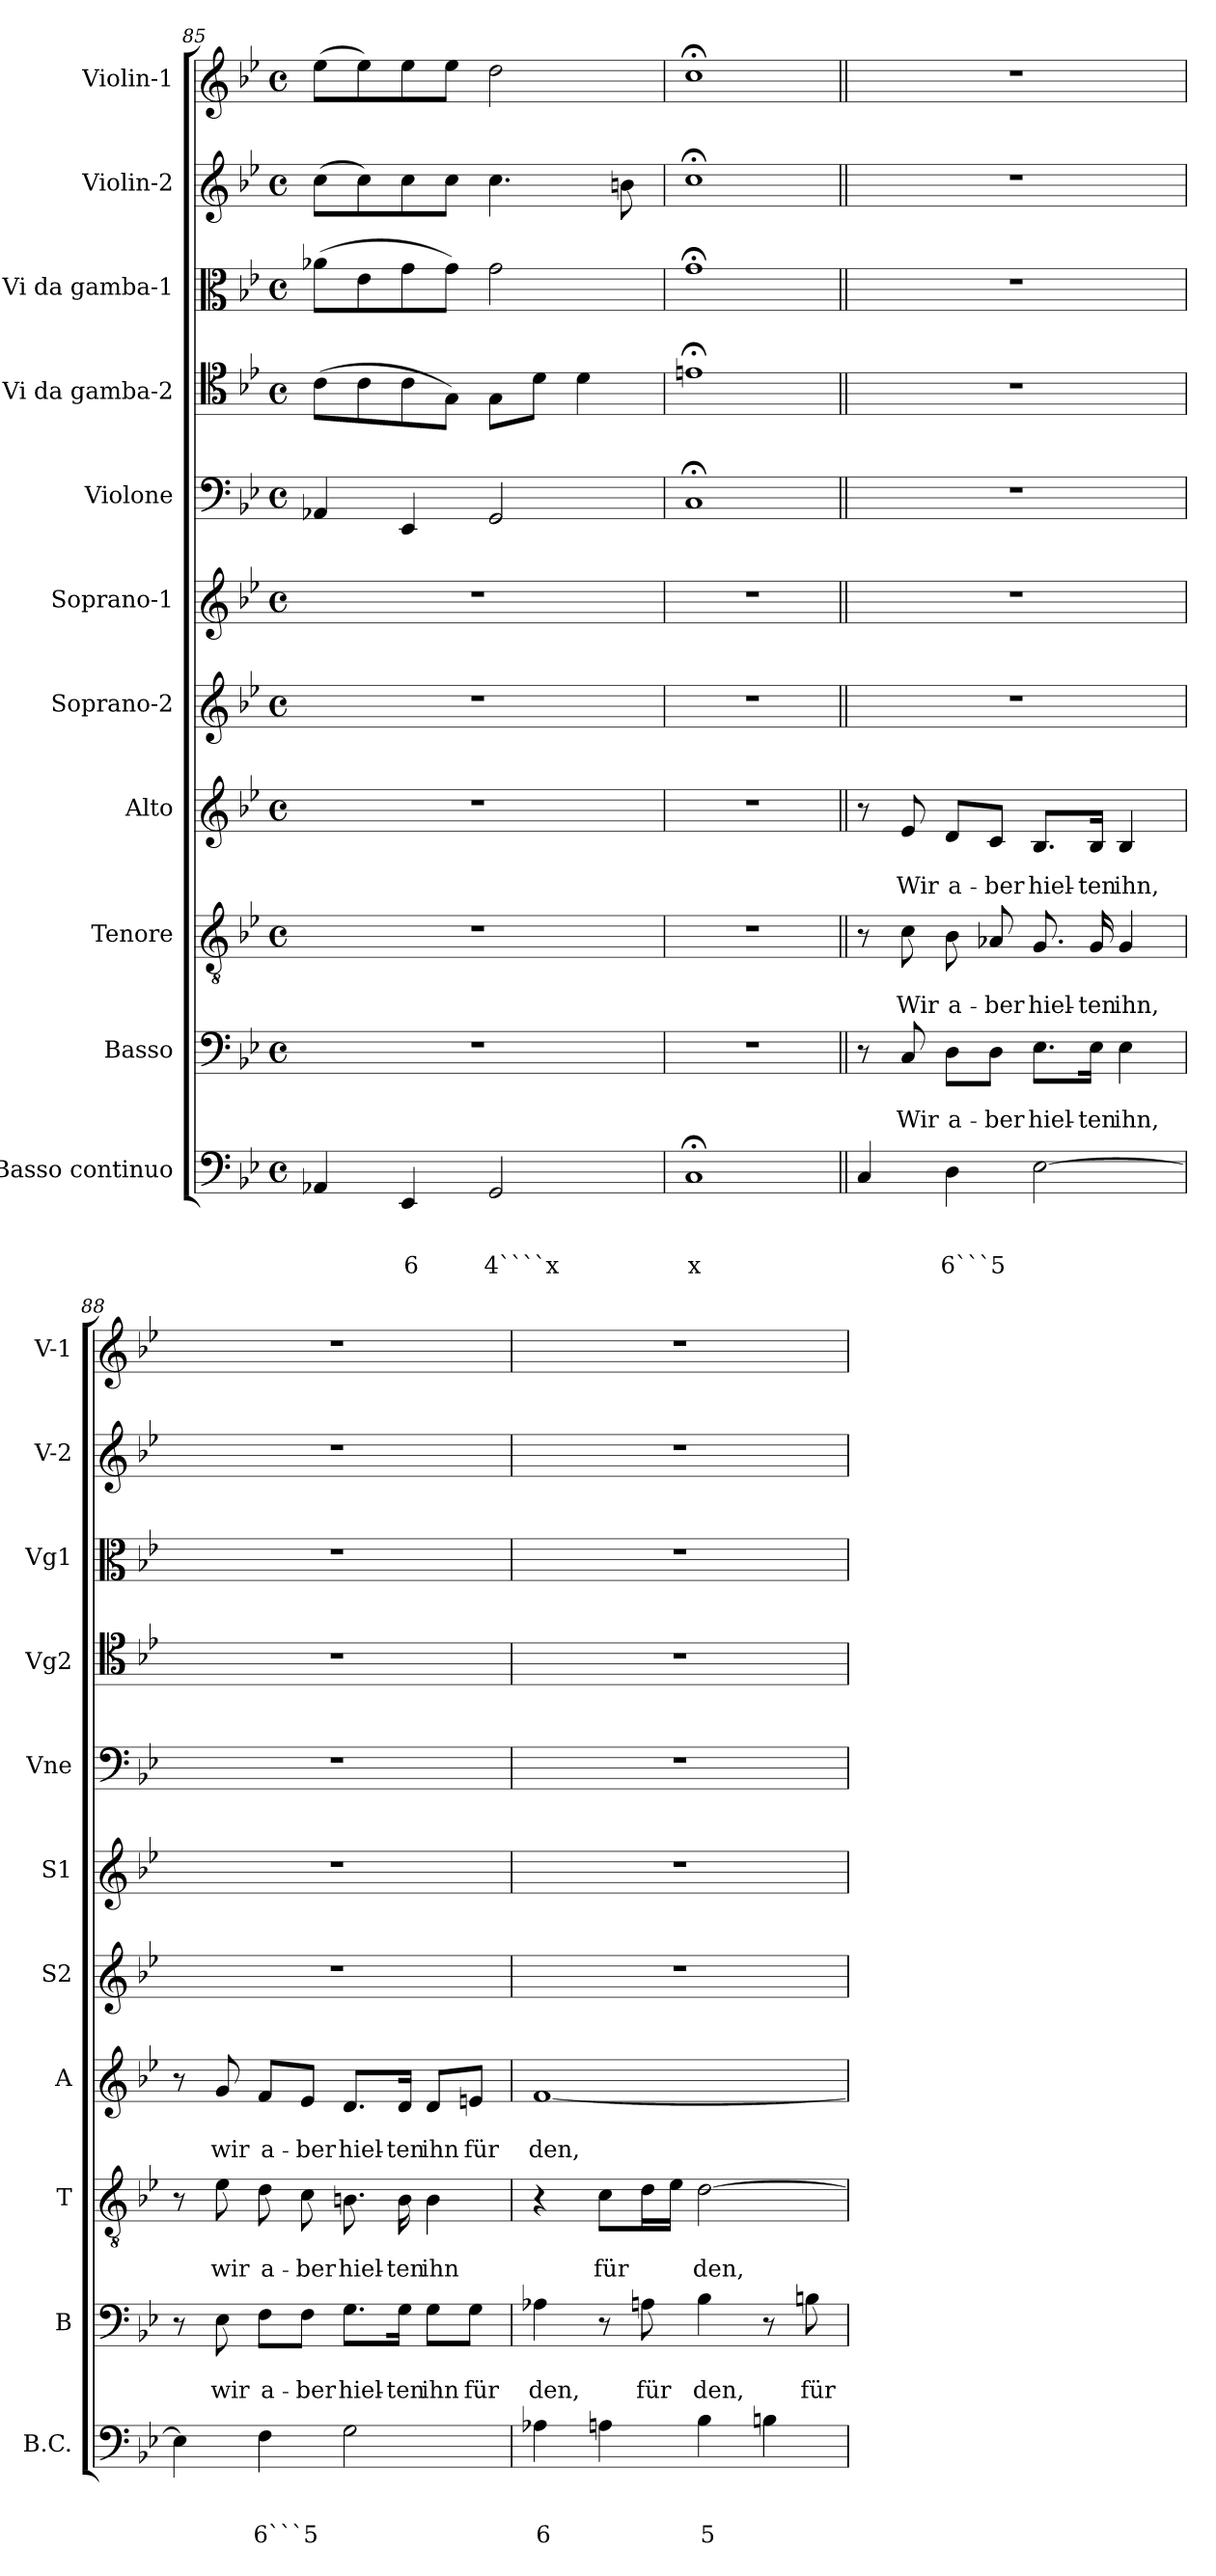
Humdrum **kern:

**kern	**text	**text	**text	**kern	**text	**text	**kern	**text	**text	**kern	**text	**text	**kern	**kern	**kern	**kern	**kern	**kern	**kern
*part11	*part11	*part11	*part11	*part10	*part10	*part10	*part9	*part9	*part9	*part8	*part8	*part8	*part7	*part6	*part5	*part4	*part3	*part2	*part1
*staff11	*staff11	*staff11	*staff11	*staff10	*staff10	*staff10	*staff9	*staff9	*staff9	*staff8	*staff8	*staff8	*staff7	*staff6	*staff5	*staff4	*staff3	*staff2	*staff1
*I"Basso continuo	*	*	*	*I"Basso	*	*	*I"Tenore	*	*	*I"Alto	*	*	*I"Soprano-2	*I"Soprano-1	*I"Violone	*I"Vi da gamba-2	*I"Vi da gamba-1	*I"Violin-2	*I"Violin-1
*I'B.C.	*	*	*	*I'B	*	*	*I'T	*	*	*I'A	*	*	*I'S2	*I'S1	*I'Vne	*I'Vg2	*I'Vg1	*I'V-2	*I'V-1
*clefF4	*	*	*	*clefF4	*	*	*clefGv2	*	*	*clefG2	*	*	*clefG2	*clefG2	*clefF4	*clefC4	*clefC3	*clefG2	*clefG2
*k[b-e-]	*	*	*	*k[b-e-]	*	*	*k[b-e-]	*	*	*k[b-e-]	*	*	*k[b-e-]	*k[b-e-]	*k[b-e-]	*k[b-e-]	*k[b-e-]	*k[b-e-]	*k[b-e-]
*B-:	*	*	*	*B-:	*	*	*B-:	*	*	*B-:	*	*	*B-:	*B-:	*B-:	*B-:	*B-:	*B-:	*B-:
*M4/4	*	*	*	*M4/4	*	*	*M4/4	*	*	*M4/4	*	*	*M4/4	*M4/4	*M4/4	*M4/4	*M4/4	*M4/4	*M4/4
*met(c)	*	*	*	*met(c)	*	*	*met(c)	*	*	*met(c)	*	*	*met(c)	*met(c)	*met(c)	*met(c)	*met(c)	*met(c)	*met(c)
=85	=85	=85	=85	=85	=85	=85	=85	=85	=85	=85	=85	=85	=85	=85	=85	=85	=85	=85	=85
4AA-X/	.	.	.	1r	.	.	1r	.	.	1r	.	.	1r	1r	4AA-X/	(>8c\L	(>8a-X\L	(>8cc\L	(>8ee-\L
.	.	.	.	.	.	.	.	.	.	.	.	.	.	.	.	8c\	8e-\	8cc\)	8ee-\)
!	!	!	!LO:LY:b	!	!	!	!	!	!	!	!	!	!	!	!	!	!	!	!
4EE-/	.	.	6	.	.	.	.	.	.	.	.	.	.	.	4EE-/	8c\	8g\	8cc\	8ee-\
.	.	.	.	.	.	.	.	.	.	.	.	.	.	.	.	8G\J)	8g\J)	8cc\J	8ee-\J
!	!	!	!LO:LY:b	!	!	!	!	!	!	!	!	!	!	!	!	!	!	!	!
2GG/	.	.	4````x	.	.	.	.	.	.	.	.	.	.	.	2GG/	8G\L	2g\	4.cc\	2dd\
.	.	.	.	.	.	.	.	.	.	.	.	.	.	.	.	8d\J	.	.	.
.	.	.	.	.	.	.	.	.	.	.	.	.	.	.	.	4d\	.	.	.
.	.	.	.	.	.	.	.	.	.	.	.	.	.	.	.	.	.	8bn\	.
=86	=86	=86	=86	=86	=86	=86	=86	=86	=86	=86	=86	=86	=86	=86	=86	=86	=86	=86	=86
!	!	!	!LO:LY:b	!	!	!	!	!	!	!	!	!	!	!	!	!	!	!	!
1C;<	.	.	x	1r	.	.	1r	.	.	1r	.	.	1r	1r	1C;<	1en;<	1g;<	1cc;<	1cc;<
!!LO:PB:g=z
=87||	=87||	=87||	=87||	=87||	=87||	=87||	=87||	=87||	=87||	=87||	=87||	=87||	=87||	=87||	=87||	=87||	=87||	=87||	=87||
4C/	.	.	.	8r	.	.	8r	.	.	8r	.	.	1r	1r	1r	1r	1r	1r	1r
!	!	!	!	!	!	!LO:LY:b	!	!	!LO:LY:b	!	!	!LO:LY:b	!	!	!	!	!	!	!
.	.	.	.	8C/	.	Wir	8c\	.	Wir	8e-/	.	Wir	.	.	.	.	.	.	.
!	!	!	!LO:LY:b	!	!	!LO:LY:b	!	!	!LO:LY:b	!	!	!LO:LY:b	!	!	!	!	!	!	!
4D\	.	.	6```5	8D\L	.	a-	8B-\	.	a-	8d/L	.	a-	.	.	.	.	.	.	.
!	!	!	!	!	!	!LO:LY:b	!	!	!LO:LY:b	!	!	!LO:LY:b	!	!	!	!	!	!	!
.	.	.	.	8D\J	.	-ber	8A-X/	.	-ber	8c/J	.	-ber	.	.	.	.	.	.	.
!	!	!	!	!	!	!LO:LY:b	!	!	!LO:LY:b	!	!	!LO:LY:b	!	!	!	!	!	!	!
[2E-\	.	.	.	8.E-\L	.	hiel-	8.G/	.	hiel-	8.B-/L	.	hiel-	.	.	.	.	.	.	.
!	!	!	!	!	!	!LO:LY:b	!	!	!LO:LY:b	!	!	!LO:LY:b	!	!	!	!	!	!	!
.	.	.	.	16E-\Jk	.	-ten	16G/	.	-ten	16B-/Jk	.	-ten	.	.	.	.	.	.	.
!	!	!	!	!	!	!LO:LY:b	!	!	!LO:LY:b	!	!	!LO:LY:b	!	!	!	!	!	!	!
.	.	.	.	4E-\	.	ihn,	4G/	.	ihn,	4B-/	.	ihn,	.	.	.	.	.	.	.
=88	=88	=88	=88	=88	=88	=88	=88	=88	=88	=88	=88	=88	=88	=88	=88	=88	=88	=88	=88
4E-\]	.	.	.	8r	.	.	8r	.	.	8r	.	.	1r	1r	1r	1r	1r	1r	1r
!	!	!	!	!	!	!LO:LY:b	!	!	!LO:LY:b	!	!	!LO:LY:b	!	!	!	!	!	!	!
.	.	.	.	8E-\	.	wir	8e-\	.	wir	8g/	.	wir	.	.	.	.	.	.	.
!	!	!	!LO:LY:b	!	!	!LO:LY:b	!	!	!LO:LY:b	!	!	!LO:LY:b	!	!	!	!	!	!	!
4F\	.	.	6```5	8F\L	.	a-	8d\	.	a-	8f/L	.	a-	.	.	.	.	.	.	.
!	!	!	!	!	!	!LO:LY:b	!	!	!LO:LY:b	!	!	!LO:LY:b	!	!	!	!	!	!	!
.	.	.	.	8F\J	.	-ber	8c\	.	-ber	8e-/J	.	-ber	.	.	.	.	.	.	.
!	!	!	!	!	!	!LO:LY:b	!	!	!LO:LY:b	!	!	!LO:LY:b	!	!	!	!	!	!	!
2G\	.	.	.	8.G\L	.	hiel-	8.Bn\	.	hiel-	8.d/L	.	hiel-	.	.	.	.	.	.	.
!	!	!	!	!	!	!LO:LY:b	!	!	!LO:LY:b	!	!	!LO:LY:b	!	!	!	!	!	!	!
.	.	.	.	16G\Jk	.	-ten	16B\	.	-ten	16d/Jk	.	-ten	.	.	.	.	.	.	.
!	!	!	!	!	!	!LO:LY:b	!	!	!LO:LY:b	!	!	!LO:LY:b	!	!	!	!	!	!	!
.	.	.	.	8G\L	.	ihn	4B\	.	ihn	8d/L	.	ihn	.	.	.	.	.	.	.
!	!	!	!	!	!	!LO:LY:b	!	!	!	!	!	!LO:LY:b	!	!	!	!	!	!	!
.	.	.	.	8G\J	.	für	.	.	.	8en/J	.	für	.	.	.	.	.	.	.
=89	=89	=89	=89	=89	=89	=89	=89	=89	=89	=89	=89	=89	=89	=89	=89	=89	=89	=89	=89
!	!	!	!LO:LY:b	!	!	!LO:LY:b	!	!	!	!	!	!LO:LY:b	!	!	!	!	!	!	!
4A-X\	.	.	6	4A-X\	.	den,	4r	.	.	[1f	.	den,	1r	1r	1r	1r	1r	1r	1r
!	!	!	!	!	!	!	!	!	!LO:LY:b	!	!	!	!	!	!	!	!	!	!
4An\	.	.	.	8r	.	.	8c\L	.	für	.	.	.	.	.	.	.	.	.	.
!	!	!	!	!	!	!LO:LY:b	!	!	!	!	!	!	!	!	!	!	!	!	!
.	.	.	.	8An\	.	für	16d\L	.	.	.	.	.	.	.	.	.	.	.	.
.	.	.	.	.	.	.	16e-\JJ	.	.	.	.	.	.	.	.	.	.	.	.
!	!	!	!LO:LY:b	!	!	!LO:LY:b	!	!	!LO:LY:b	!	!	!	!	!	!	!	!	!	!
4B-\	.	.	5	4B-\	.	den,	[2d\	.	den,	.	.	.	.	.	.	.	.	.	.
4Bn\	.	.	.	8r	.	.	.	.	.	.	.	.	.	.	.	.	.	.	.
!	!	!	!	!	!	!LO:LY:b	!	!	!	!	!	!	!	!	!	!	!	!	!
.	.	.	.	8Bn\	.	für	.	.	.	.	.	.	.	.	.	.	.	.	.
=	=	=	=	=	=	=	=	=	=	=	=	=	=	=	=	=	=	=	=
*-	*-	*-	*-	*-	*-	*-	*-	*-	*-	*-	*-	*-	*-	*-	*-	*-	*-	*-	*-
